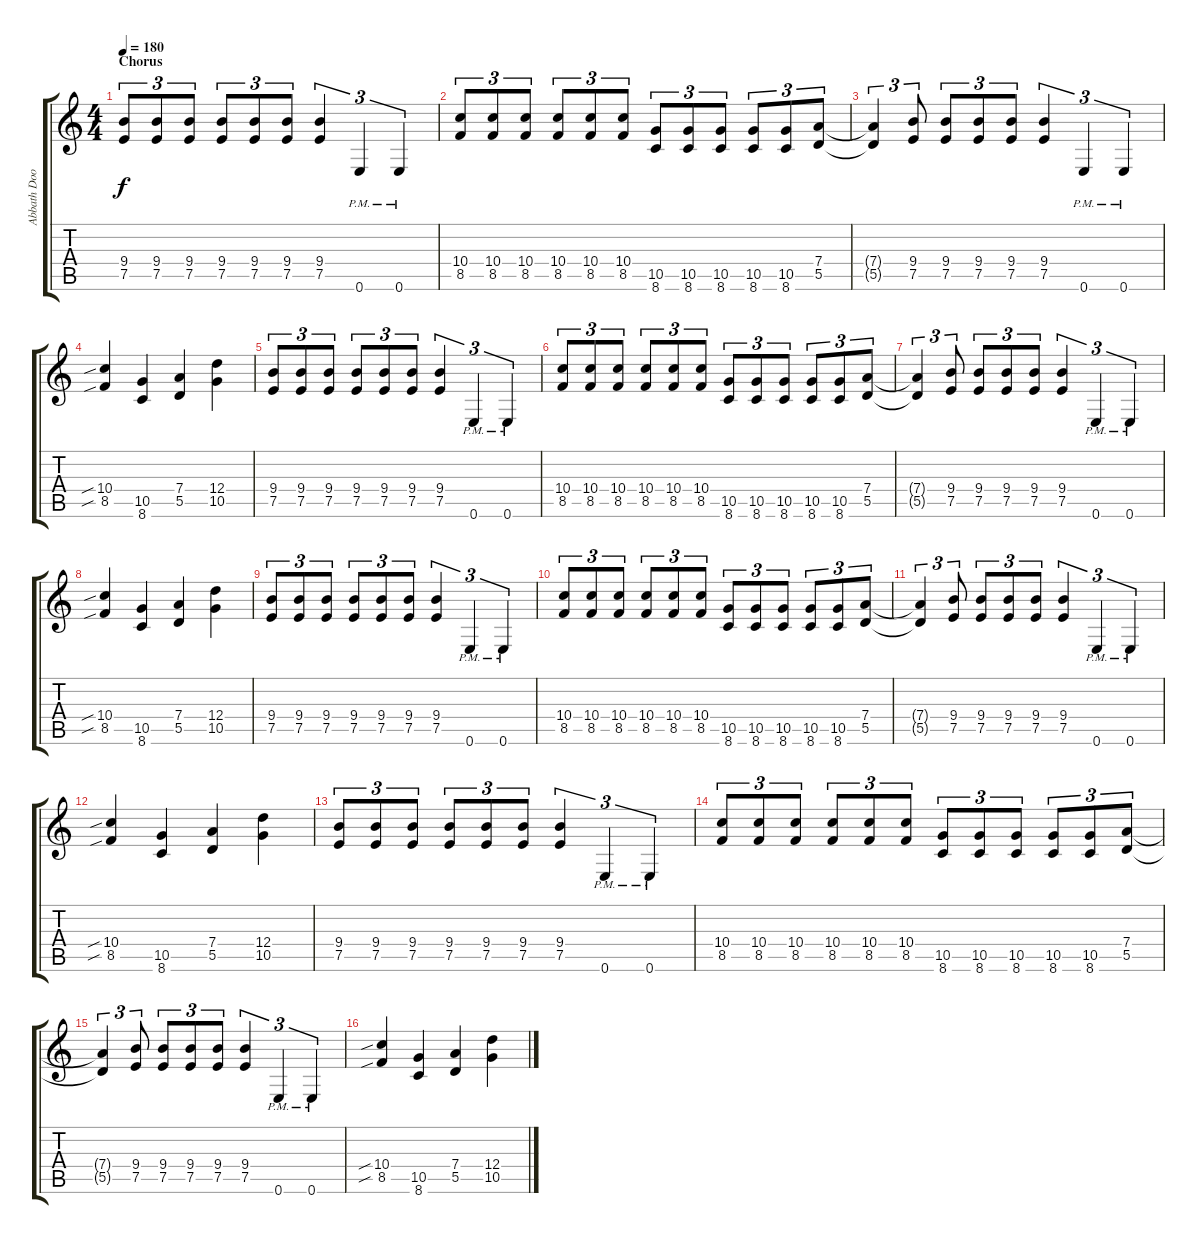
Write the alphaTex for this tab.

\track ("Abbath Doom Occulta (Guitar)" "Abbath Doo") {instrument distortionguitar}
\staff {score tabs}
\tuning (E4 B3 G3 D3 A2 E2) {hide}
\ts (4 4)
\section ("" "Chorus")
\tempo 180
\clef g2
\ks c
(9.4 7.5).8{tu (3 2) dy f} (9.4 7.5).8{tu (3 2)} (9.4 7.5).8{tu (3 2)} (9.4 7.5).8{tu (3 2)} (9.4 7.5).8{tu (3 2)} (9.4 7.5).8{tu (3 2)} (9.4 7.5).4{tu (3 2)} 0.6{pm}.4{tu (3 2)} 0.6{pm}.4{tu (3 2)} |
(10.4 8.5).8{tu (3 2)} (10.4 8.5).8{tu (3 2)} (10.4 8.5).8{tu (3 2)} (10.4 8.5).8{tu (3 2)} (10.4 8.5).8{tu (3 2)} (10.4 8.5).8{tu (3 2)} (10.5 8.6).8{tu (3 2)} (10.5 8.6).8{tu (3 2)} (10.5 8.6).8{tu (3 2)} (10.5 8.6).8{tu (3 2)} (10.5 8.6).8{tu (3 2)} (7.4 5.5).8{tu (3 2)} |
(7.4{t} 5.5{t}).4{tu (3 2)} (9.4 7.5).8{tu (3 2)} (9.4 7.5).8{tu (3 2)} (9.4 7.5).8{tu (3 2)} (9.4 7.5).8{tu (3 2)} (9.4 7.5).4{tu (3 2)} 0.6{pm}.4{tu (3 2)} 0.6{pm}.4{tu (3 2)} |
(10.4{sib} 8.5{sib}).4 (10.5 8.6).4 (7.4 5.5).4 (12.4 10.5).4 |
(9.4 7.5).8{tu (3 2)} (9.4 7.5).8{tu (3 2)} (9.4 7.5).8{tu (3 2)} (9.4 7.5).8{tu (3 2)} (9.4 7.5).8{tu (3 2)} (9.4 7.5).8{tu (3 2)} (9.4 7.5).4{tu (3 2)} 0.6{pm}.4{tu (3 2)} 0.6{pm}.4{tu (3 2)} |
(10.4 8.5).8{tu (3 2)} (10.4 8.5).8{tu (3 2)} (10.4 8.5).8{tu (3 2)} (10.4 8.5).8{tu (3 2)} (10.4 8.5).8{tu (3 2)} (10.4 8.5).8{tu (3 2)} (10.5 8.6).8{tu (3 2)} (10.5 8.6).8{tu (3 2)} (10.5 8.6).8{tu (3 2)} (10.5 8.6).8{tu (3 2)} (10.5 8.6).8{tu (3 2)} (7.4 5.5).8{tu (3 2)} |
(7.4{t} 5.5{t}).4{tu (3 2)} (9.4 7.5).8{tu (3 2)} (9.4 7.5).8{tu (3 2)} (9.4 7.5).8{tu (3 2)} (9.4 7.5).8{tu (3 2)} (9.4 7.5).4{tu (3 2)} 0.6{pm}.4{tu (3 2)} 0.6{pm}.4{tu (3 2)} |
(10.4{sib} 8.5{sib}).4 (10.5 8.6).4 (7.4 5.5).4 (12.4 10.5).4 |
(9.4 7.5).8{tu (3 2)} (9.4 7.5).8{tu (3 2)} (9.4 7.5).8{tu (3 2)} (9.4 7.5).8{tu (3 2)} (9.4 7.5).8{tu (3 2)} (9.4 7.5).8{tu (3 2)} (9.4 7.5).4{tu (3 2)} 0.6{pm}.4{tu (3 2)} 0.6{pm}.4{tu (3 2)} |
(10.4 8.5).8{tu (3 2)} (10.4 8.5).8{tu (3 2)} (10.4 8.5).8{tu (3 2)} (10.4 8.5).8{tu (3 2)} (10.4 8.5).8{tu (3 2)} (10.4 8.5).8{tu (3 2)} (10.5 8.6).8{tu (3 2)} (10.5 8.6).8{tu (3 2)} (10.5 8.6).8{tu (3 2)} (10.5 8.6).8{tu (3 2)} (10.5 8.6).8{tu (3 2)} (7.4 5.5).8{tu (3 2)} |
(7.4{t} 5.5{t}).4{tu (3 2)} (9.4 7.5).8{tu (3 2)} (9.4 7.5).8{tu (3 2)} (9.4 7.5).8{tu (3 2)} (9.4 7.5).8{tu (3 2)} (9.4 7.5).4{tu (3 2)} 0.6{pm}.4{tu (3 2)} 0.6{pm}.4{tu (3 2)} |
(10.4{sib} 8.5{sib}).4 (10.5 8.6).4 (7.4 5.5).4 (12.4 10.5).4 |
(9.4 7.5).8{tu (3 2)} (9.4 7.5).8{tu (3 2)} (9.4 7.5).8{tu (3 2)} (9.4 7.5).8{tu (3 2)} (9.4 7.5).8{tu (3 2)} (9.4 7.5).8{tu (3 2)} (9.4 7.5).4{tu (3 2)} 0.6{pm}.4{tu (3 2)} 0.6{pm}.4{tu (3 2)} |
(10.4 8.5).8{tu (3 2)} (10.4 8.5).8{tu (3 2)} (10.4 8.5).8{tu (3 2)} (10.4 8.5).8{tu (3 2)} (10.4 8.5).8{tu (3 2)} (10.4 8.5).8{tu (3 2)} (10.5 8.6).8{tu (3 2)} (10.5 8.6).8{tu (3 2)} (10.5 8.6).8{tu (3 2)} (10.5 8.6).8{tu (3 2)} (10.5 8.6).8{tu (3 2)} (7.4 5.5).8{tu (3 2)} |
(7.4{t} 5.5{t}).4{tu (3 2)} (9.4 7.5).8{tu (3 2)} (9.4 7.5).8{tu (3 2)} (9.4 7.5).8{tu (3 2)} (9.4 7.5).8{tu (3 2)} (9.4 7.5).4{tu (3 2)} 0.6{pm}.4{tu (3 2)} 0.6{pm}.4{tu (3 2)} |
(10.4{sib} 8.5{sib}).4 (10.5 8.6).4 (7.4 5.5).4 (12.4 10.5).4
